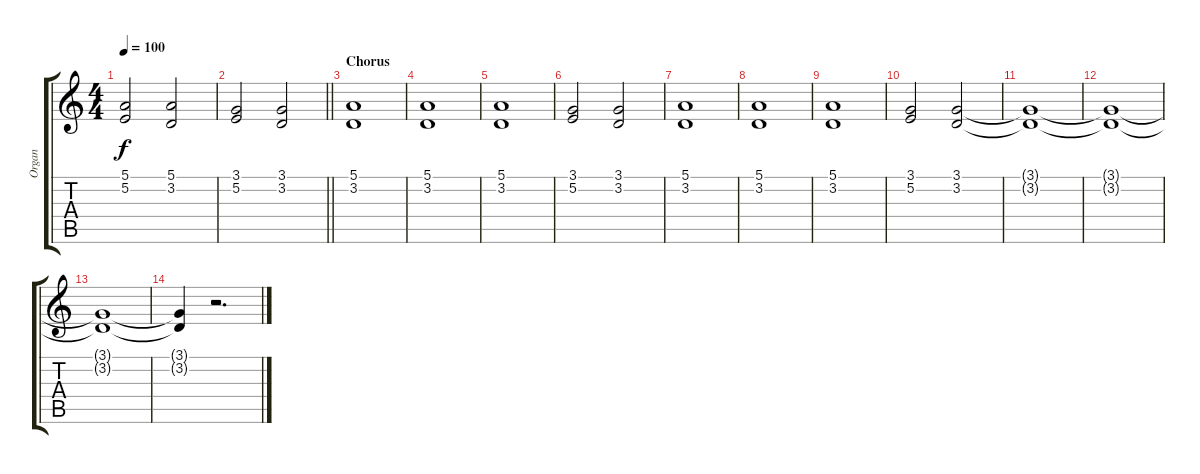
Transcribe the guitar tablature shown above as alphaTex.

\track ("Organ" "Organ") {instrument percussiveorgan}
\staff {score tabs}
\tuning (E4 B3 G3 D3 A2 E2) {hide}
\ts (4 4)
\tempo 100
\clef g2
\ks c
(5.1 5.2).2{dy f} (5.1 3.2).2 |
\barLineRight lightlight
(3.1 5.2).2 (3.1 3.2).2 |
\section ("" "Chorus")
(5.1 3.2).1 |
(5.1 3.2).1 |
(5.1 3.2).1 |
(3.1 5.2).2 (3.1 3.2).2 |
(5.1 3.2).1 |
(5.1 3.2).1 |
(5.1 3.2).1 |
(3.1 5.2).2 (3.1 3.2).2 |
(3.1{t} 3.2{t}).1 |
(3.1{t} 3.2{t}).1 |
(3.1{t} 3.2{t}).1 |
(3.1{t} 3.2{t}).4 r.2{d}
